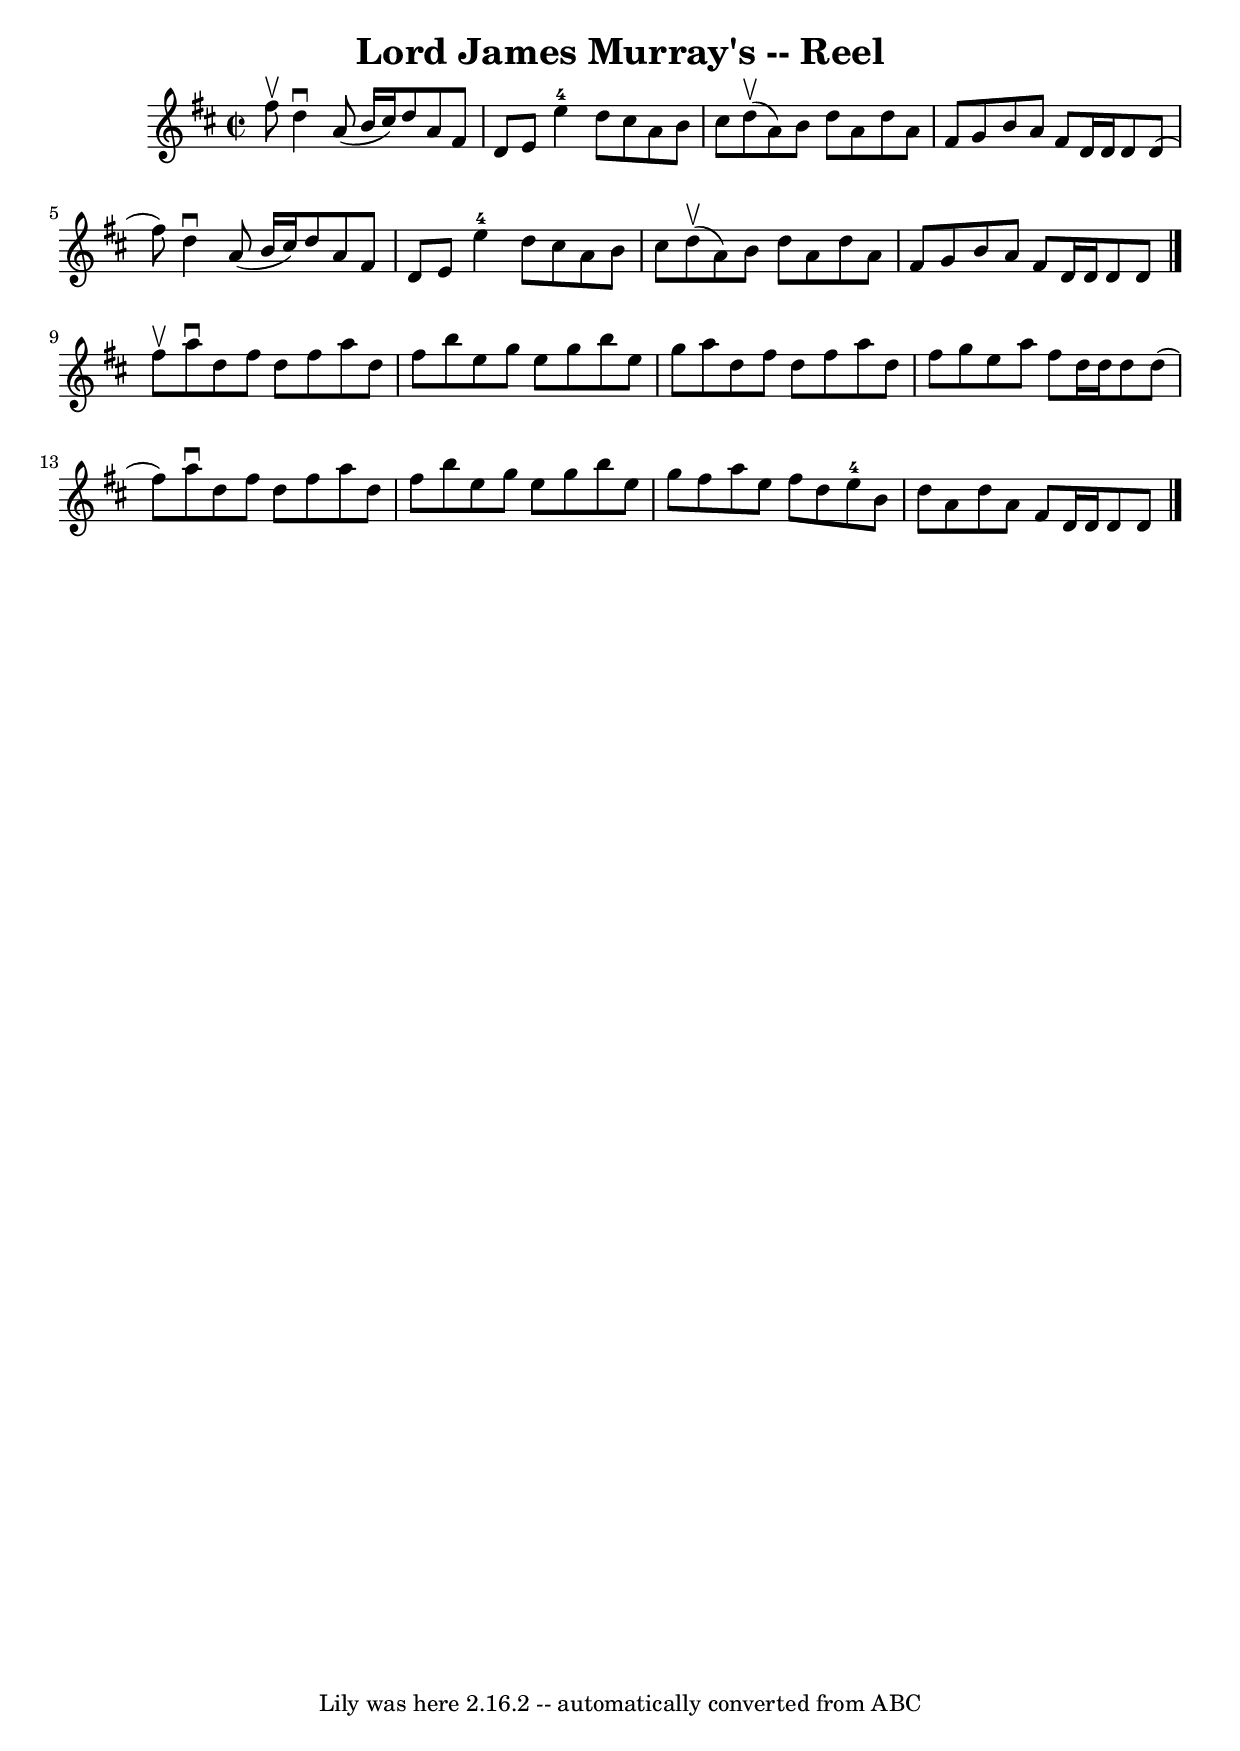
\version "2.16.2"
\include "Mammoth.ily"
\header {
  %% book = "Ryan's Mammoth Collection"
  crossRefNumber = "1"
  footnotes = "\\\\362"
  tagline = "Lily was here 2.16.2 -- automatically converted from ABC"
  title = "Lord James Murray's -- Reel"

}
voicedefault =  {


  \override Staff.TimeSignature #'style = #'C
  \time 2/2 
  \key d \major
 fis''8^\upbow |
  d''4^\downbow a'8 (
  b'16 cis''16) d''8 a'8 fis'8 d'8    |
  e'8 e''4 
  -4 d''8 cis''8 a'8 b'8 cis''8    |
  d''8^\upbow(a'8 
  ) b'8 d''8 a'8 d''8 a'8 fis'8    |
  g'8 b'8    
  a'8 fis'8 d'16 d'16 d'8 d'8 (fis''8)   |
  d''4 
  ^\downbow a'8 (b'16 cis''16) d''8 a'8 fis'8 d'8    
  |
  e'8 e''4-4 d''8 cis''8 a'8 b'8 cis''8    
  |
  d''8^\upbow(a'8) b'8 d''8 a'8 d''8 a'8 fis'8 
  |
  g'8 b'8 a'8 fis'8 d'16 d'16 d'8 d'8  
  \bar "|." fis''8^\upbow |
  a''8^\downbow d''8 fis''8    
  d''8 fis''8 a''8 d''8 fis''8    |
  b''8 e''8 g''8    
  e''8 g''8 b''8 e''8 g''8    |
  a''8 d''8 fis''8    
  d''8 fis''8 a''8 d''8 fis''8    |
  g''8 e''8 a''8    
  fis''8 d''16 d''16 d''8 d''8 (fis''8)   |
  a''8 
  ^\downbow d''8 fis''8 d''8 fis''8 a''8 d''8 fis''8    
  |
  b''8 e''8 g''8 e''8 g''8 b''8 e''8 g''8    
  |
  fis''8 a''8 e''8 fis''8 d''8 e''8-4 b'8 d''8  
  |
  a'8 d''8 a'8 fis'8 d'16 d'16 d'8 d'8    
  \bar "|."   

}

\score{
  <<

    \context Staff="default"
    {
      \voicedefault 
      
    }

  >>
  \layout {
    
  }
  \midi {
  }

}
